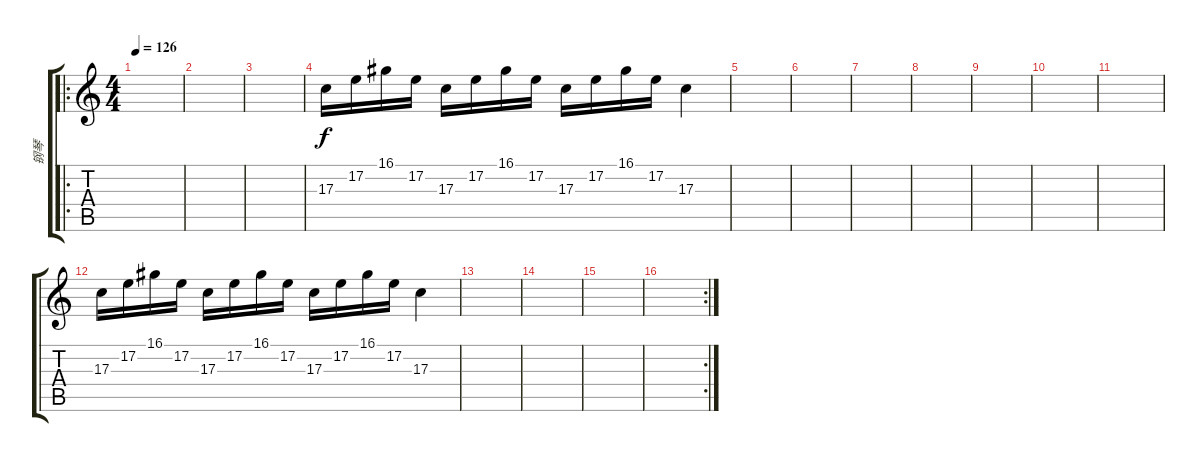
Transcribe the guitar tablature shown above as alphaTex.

\track ("钢琴" "钢琴") {instrument acousticgrandpiano}
\staff {score tabs}
\tuning (E4 B3 G3 D3 A2 E2) {hide}
\ro
\ts (4 4)
\tempo 126
\clef g2
\ks c
|
|
|
17.3.16 17.2.16 16.1.16 17.2.16 17.3.16 17.2.16 16.1.16 17.2.16 17.3.16 17.2.16 16.1.16 17.2.16 17.3.4 |
|
|
|
|
|
|
|
17.3.16 17.2.16 16.1.16 17.2.16 17.3.16 17.2.16 16.1.16 17.2.16 17.3.16 17.2.16 16.1.16 17.2.16 17.3.4 |
|
|
|
\rc 2
